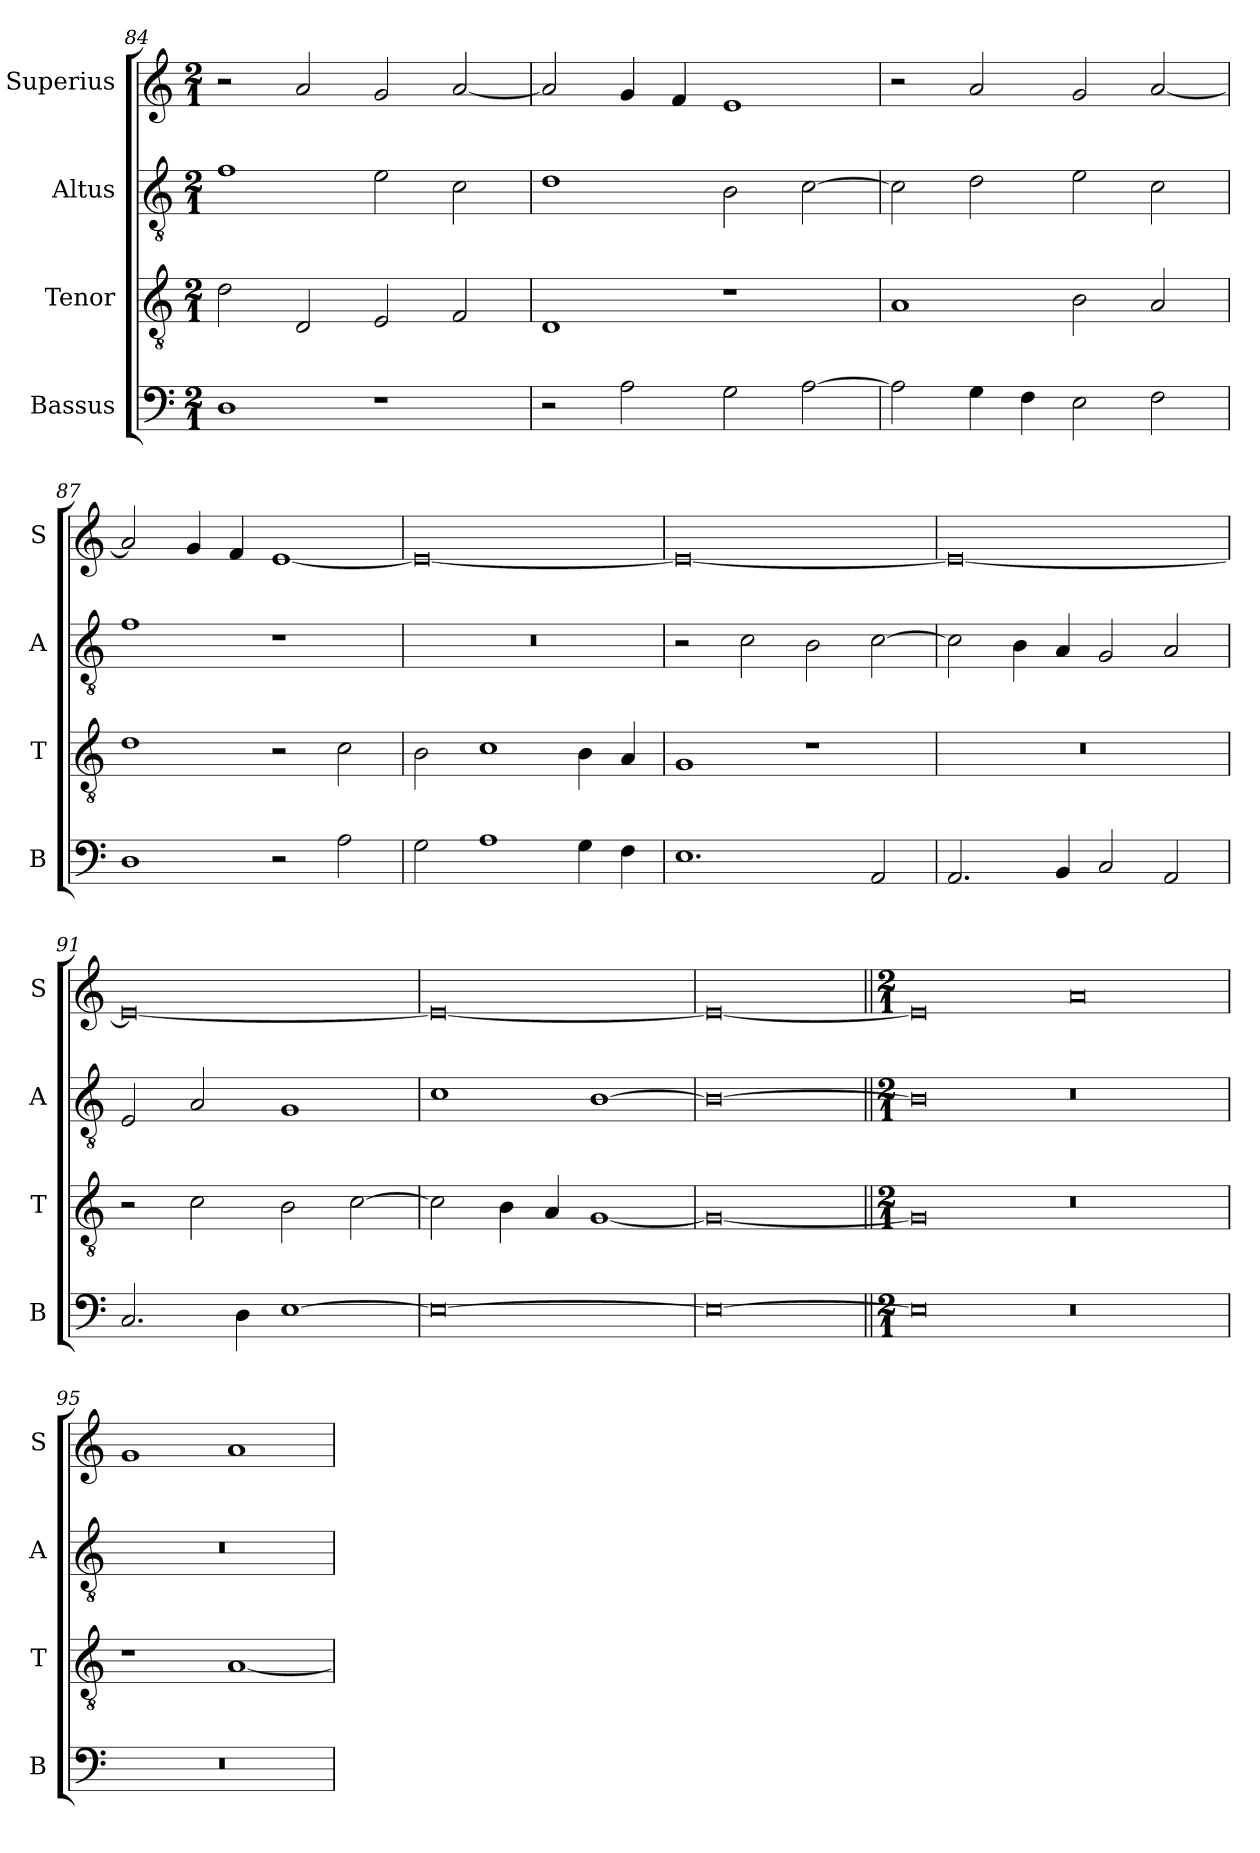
**kern	**kern	**kern	**kern
*part4	*part3	*part2	*part1
*staff4	*staff3	*staff2	*staff1
*I"Bassus	*I"Tenor	*I"Altus	*I"Superius
*I'B	*I'T	*I'A	*I'S
*clefF4	*clefGv2	*clefGv2	*clefG2
*k[]	*k[]	*k[]	*k[]
*C:	*C:	*C:	*C:
*M2/1	*M2/1	*M2/1	*M2/1
=84	=84	=84	=84
1D	2d	1f	2r
.	2D	.	2a
1r	2E	2e	2g
.	2F	2c	[2a
=85	=85	=85	=85
2r	1D	1d	2a]
2A	.	.	4g
.	.	.	4f
2G	1r	2B	1e
[2A	.	[2c	.
=86	=86	=86	=86
2A]	1A	2c]	2r
4G	.	2d	2a
4F	.	.	.
2E	2B	2e	2g
2F	2A	2c	[2a
=87	=87	=87	=87
1D	1d	1f	2a]
.	.	.	4g
.	.	.	4f
2r	2r	1r	[1e
2A	2c	.	.
=88	=88	=88	=88
2G	2B	0r	0e_
1A	1c	.	.
4G	4B	.	.
4F	4A	.	.
=89	=89	=89	=89
1.E	1G	2r	0e_
.	.	2c	.
.	1r	2B	.
2AA	.	[2c	.
=90	=90	=90	=90
2.AA	0r	2c]	0e_
.	.	4B	.
4BB	.	4A	.
2C	.	2G	.
2AA	.	2A	.
=91	=91	=91	=91
2.C	2r	2E	0e_
.	2c	2A	.
4D	.	.	.
[1E	2B	1G	.
.	[2c	.	.
=92	=92	=92	=92
0E_	2c]	1c	0e_
.	4B	.	.
.	4A	.	.
.	[1G	[1B	.
=93	=93	=93	=93
0E_	0G_	0B_	0e_
=94||	=94||	=94||	=94||
*M2/1	*M2/1	*M2/1	*M2/1
0E]	0G]	0B]	0e]
0r	0r	0r	0a
=95	=95	=95	=95
0r	1r	0r	1g
.	[1A	.	1a
=	=	=	=
*-	*-	*-	*-
